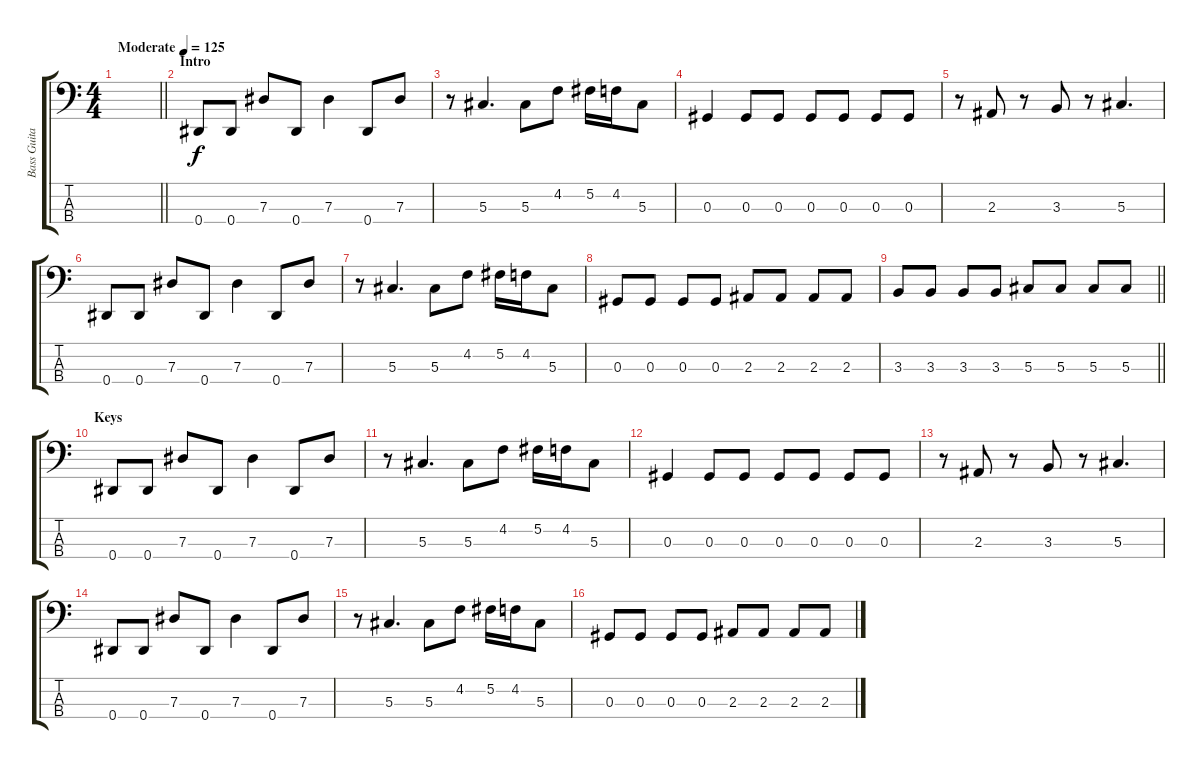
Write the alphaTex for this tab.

\track ("Bass Guitar" "Bass Guita") {instrument electricbassfinger}
\staff {score tabs}
\tuning (Gb2 Db2 Ab1 Eb1) {hide}
\ts (4 4)
\tempo (125 "Moderate")
\clef f4
\barLineRight lightlight
\ks c
|
\section ("" "Intro")
0.4.8 0.4.8 7.3.8 0.4.8 7.3.4 0.4.8 7.3.8 |
r.8 5.3.4{d} 5.3.8 4.2.8 5.2.16 4.2.16 5.3.8 |
0.3.4 0.3.8 0.3.8 0.3.8 0.3.8 0.3.8 0.3.8 |
r.8 2.3.8 r.8 3.3.8 r.8 5.3.4{d} |
0.4.8 0.4.8 7.3.8 0.4.8 7.3.4 0.4.8 7.3.8 |
r.8 5.3.4{d} 5.3.8 4.2.8 5.2.16 4.2.16 5.3.8 |
0.3.8 0.3.8 0.3.8 0.3.8 2.3.8 2.3.8 2.3.8 2.3.8 |
\barLineRight lightlight
3.3.8 3.3.8 3.3.8 3.3.8 5.3.8 5.3.8 5.3.8 5.3.8 |
\section ("" "Keys")
0.4.8 0.4.8 7.3.8 0.4.8 7.3.4 0.4.8 7.3.8 |
r.8 5.3.4{d} 5.3.8 4.2.8 5.2.16 4.2.16 5.3.8 |
0.3.4 0.3.8 0.3.8 0.3.8 0.3.8 0.3.8 0.3.8 |
r.8 2.3.8 r.8 3.3.8 r.8 5.3.4{d} |
0.4.8 0.4.8 7.3.8 0.4.8 7.3.4 0.4.8 7.3.8 |
r.8 5.3.4{d} 5.3.8 4.2.8 5.2.16 4.2.16 5.3.8 |
0.3.8 0.3.8 0.3.8 0.3.8 2.3.8 2.3.8 2.3.8 2.3.8
